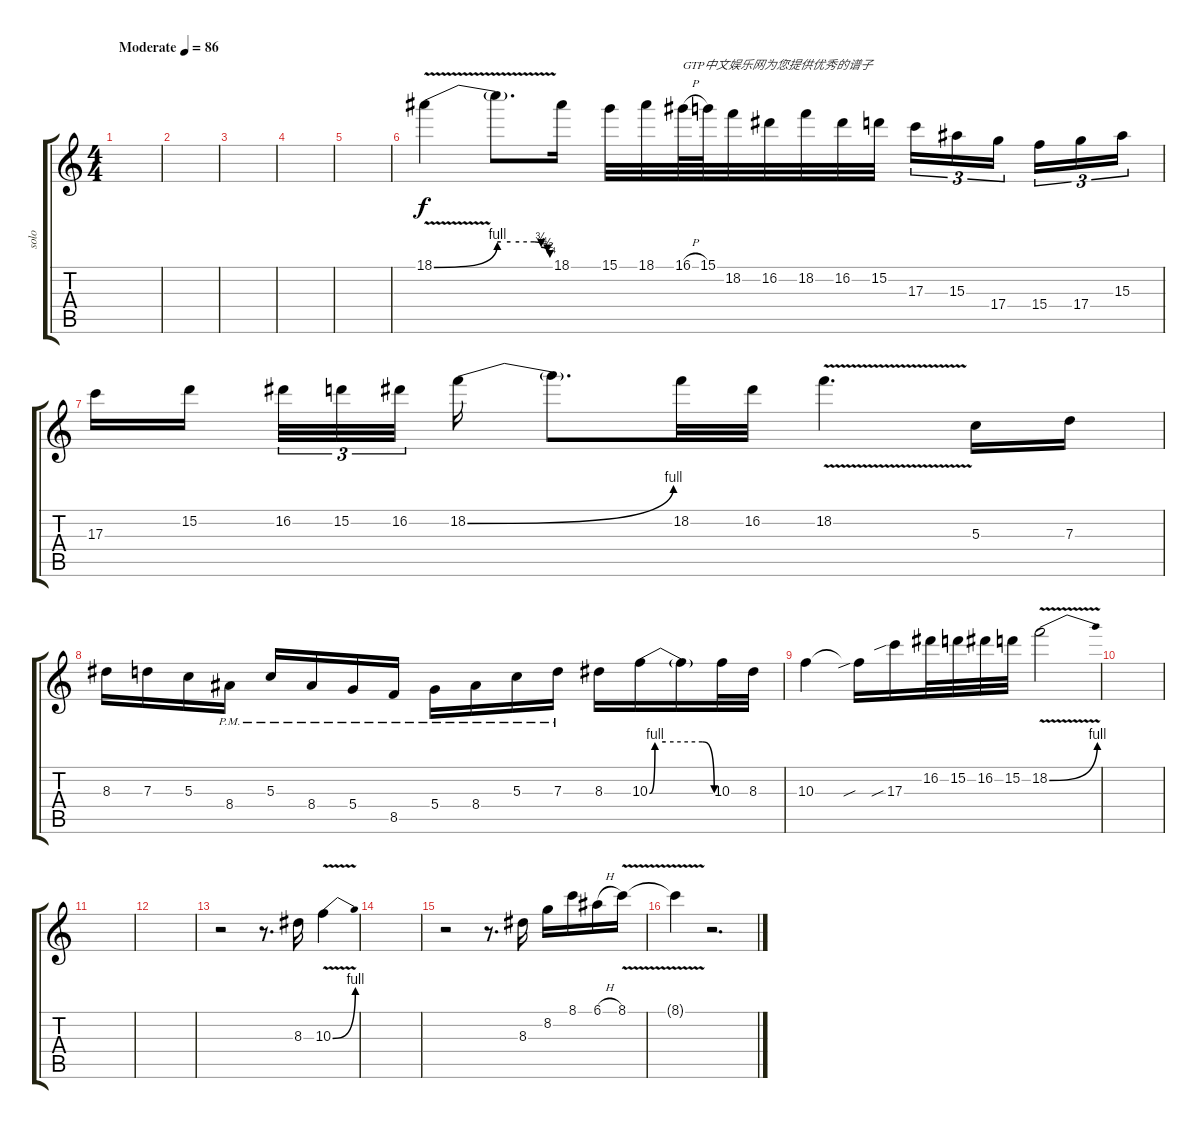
\track ("solo" "solo") {instrument distortionguitar}
\staff {score tabs}
\tuning (E4 B3 G3 D3 A2 E2) {hide}
\ts (4 4)
\tempo (86 "Moderate")
\clef g2
\ks c
|
|
|
|
|
18.1{be (bend 0 0 60 4) v}.4 18.1{be (custom 0 4 4 4 15 4 25 4 42 4 50 3 57 2 60 1) t}.8{d} 18.1.16 15.1.32 18.1.32 16.1{h}.64{txt "GTP中文娱乐网为您提供优秀的谱子"} 15.1.64 18.2.32 16.2.32 18.2.32 16.2.32 15.2.32 17.3.16{tu (3 2)} 15.3.16{tu (3 2)} 17.4.16{tu (3 2) beam splitsecondary} 15.4.16{tu (3 2)} 17.4.16{tu (3 2)} 15.3.16{tu (3 2)} |
17.3.16 15.2.16{beam splitsecondary} 16.2.32{tu (3 2)} 15.2.32{tu (3 2)} 16.2.32{tu (3 2) beam splitsecondary} 18.2{be (bend 0 0 60 4)}.16 18.2{t}.8{d} 18.2.32 16.2.32 18.2{v}.4{d} 5.3.16 7.3.16 |
8.3.16 7.3.16 5.3.16 8.4{pm}.16 5.3{pm}.16 8.4{pm}.16 5.4{pm}.16 8.5{pm}.16 5.4{pm}.16 8.4{pm}.16 5.3{pm}.16 7.3{pm}.16 8.3.16 10.3{be (custom 0 0 5 4 15 4 49 4 60 0)}.16 10.3{t}.16 10.3.32 8.3.32 |
10.3.4 10.3{sib t}.16 17.3{sib}.16 16.2.32 15.2.32 16.2.32 15.2.32 18.2{be (bend 0 0 60 4) v}.2 |
|
|
|
r.2 r.8{d} 8.3.16 10.3{be (bend 0 0 60 4) v}.4 |
|
r.2 r.8{d} 8.3.16 8.2.16 8.1.16 6.1{h}.16 8.1{v}.16 |
8.1{t}.4 r.2{d}
